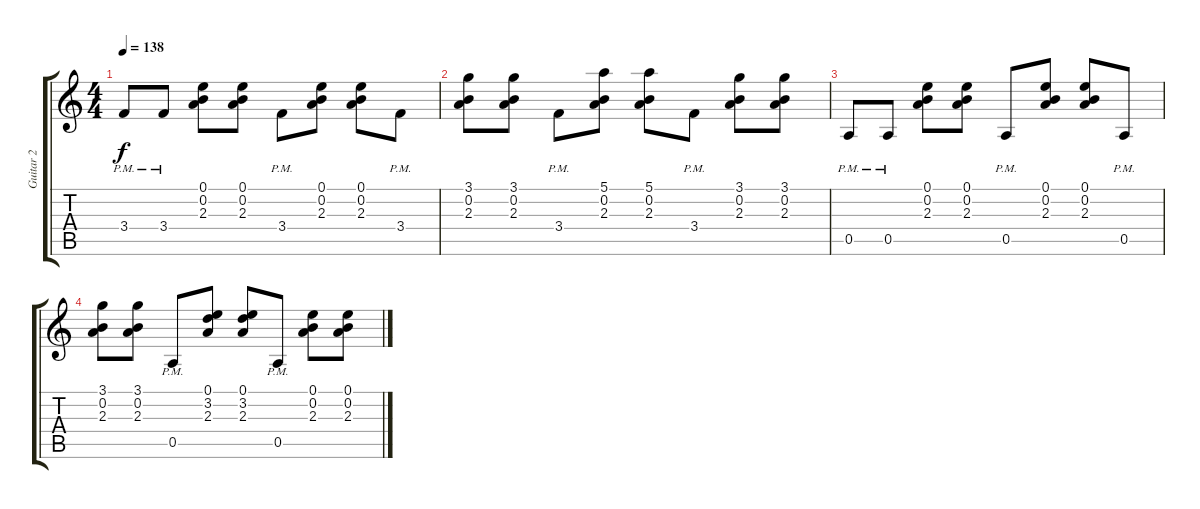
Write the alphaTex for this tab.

\track ("Guitar 2" "Guitar 2") {instrument distortionguitar}
\staff {score tabs}
\tuning (E4 B3 G3 D3 A2 E2) {hide}
\ts (4 4)
\tempo 138
\clef g2
\ks c
3.4{pm}.8{dy f} 3.4{pm}.8 (0.1 0.2 2.3).8 (0.1 0.2 2.3).8 3.4{pm}.8 (0.1 0.2 2.3).8 (0.1 0.2 2.3).8 3.4{pm}.8 |
(3.1 0.2 2.3).8 (3.1 0.2 2.3).8 3.4{pm}.8 (5.1 0.2 2.3).8 (5.1 0.2 2.3).8 3.4{pm}.8 (3.1 0.2 2.3).8 (3.1 0.2 2.3).8 |
0.5{pm}.8 0.5{pm}.8 (0.1 0.2 2.3).8 (0.1 0.2 2.3).8 0.5{pm}.8 (0.1 0.2 2.3).8 (0.1 0.2 2.3).8 0.5{pm}.8 |
(3.1 0.2 2.3).8 (3.1 0.2 2.3).8 0.5{pm}.8 (0.1 3.2 2.3).8 (0.1 3.2 2.3).8 0.5{pm}.8 (0.1 0.2 2.3).8 (0.1 0.2 2.3).8
